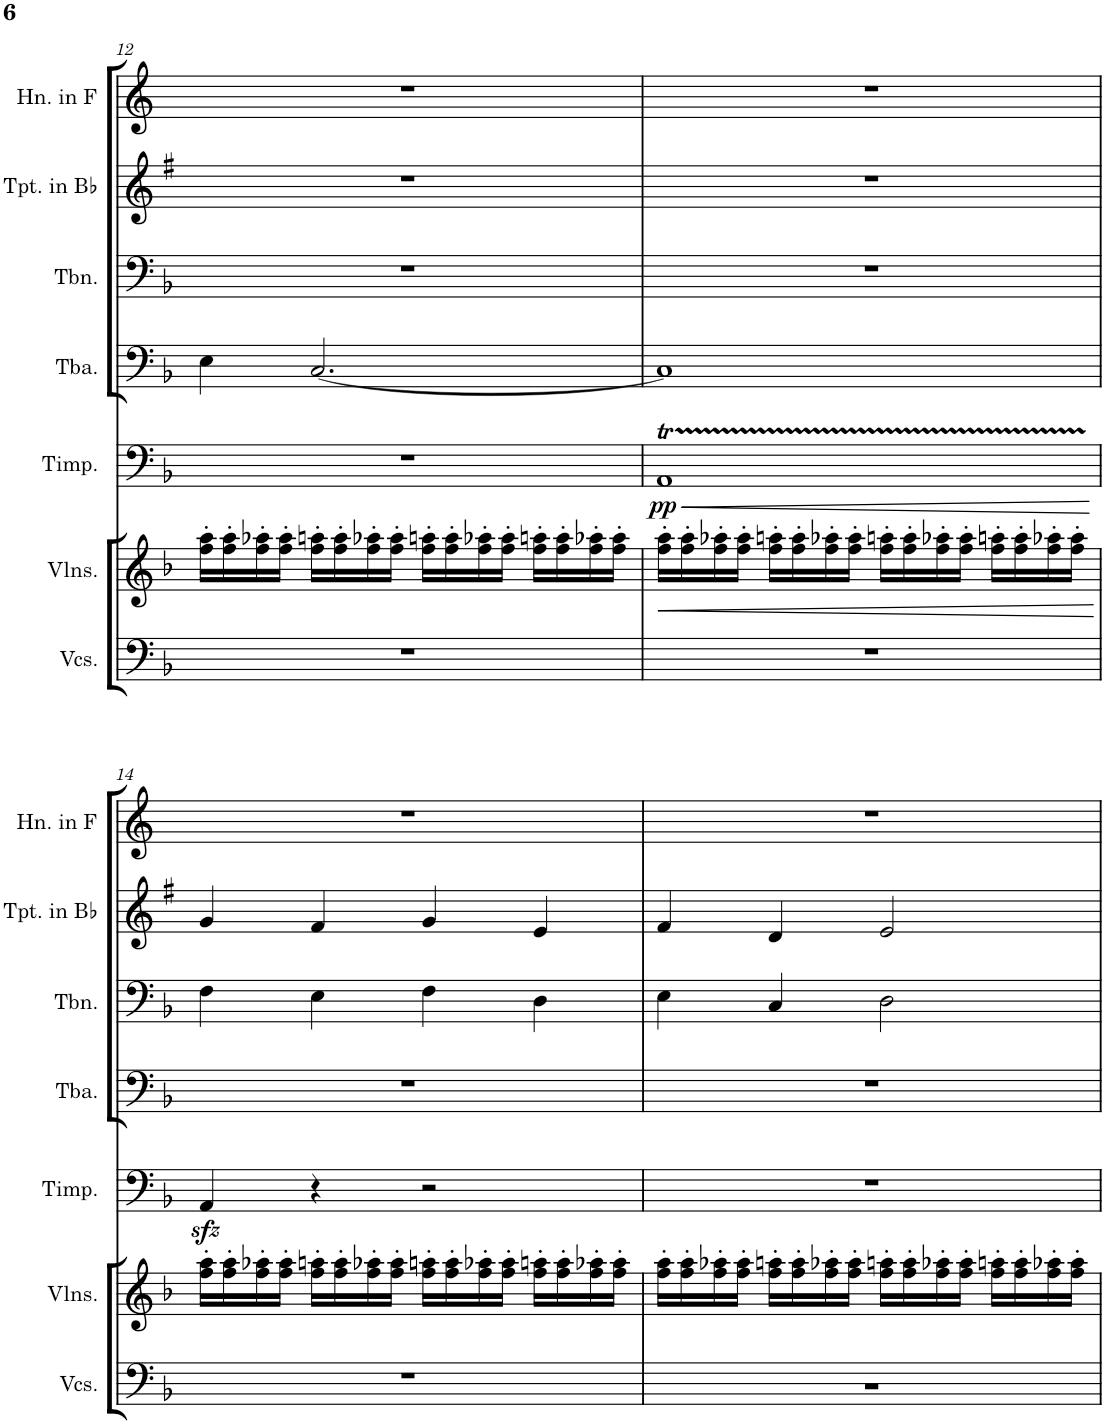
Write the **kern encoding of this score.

**kern	**kern	**dynam	**kern	**dynam	**kern	**kern	**kern	**kern
*part7	*part6	*part6	*part5	*part5	*part4	*part3	*part2	*part1
*staff7	*staff6	*staff6	*staff5	*staff5	*staff4	*staff3	*staff2	*staff1
*I"Violoncellos	*I"Violins	*	*I"Timpani	*	*I"Tuba	*I"Trombone	*I"Trumpet in Bb	*I"Horn in F
*I'Vcs.	*I'Vlns.	*	*I'Timp.	*	*I'Tba.	*I'Tbn.	*I'Tpt. in Bb	*I'Hn. in F
!!LO:PB:g=z
*clefF4	*clefG2	*	*clefF4	*	*clefF4	*clefF4	*clefG2	*clefG2
*	*	*	*	*	*	*	*Trd1c2	*Trd4c7
*k[b-]	*k[b-]	*	*k[b-]	*	*k[b-]	*k[b-]	*k[f#]	*k[]
*M4/4	*M4/4	*	*M4/4	*	*M4/4	*M4/4	*M4/4	*M4/4
=12	=12	=12	=12	=12	=12	=12	=12	=12
1r	16ff\' 16aa\'LL	.	1r	.	4E\	1r	1r	1r
.	16ff\' 16aa\'	.	.	.	.	.	.	.
.	16ff\' 16aa-X\'	.	.	.	.	.	.	.
.	16ff\' 16aa-\'JJ	.	.	.	.	.	.	.
.	16ff\' 16aan\'LL	.	.	.	[2.C/	.	.	.
.	16ff\' 16aa\'	.	.	.	.	.	.	.
.	16ff\' 16aa-X\'	.	.	.	.	.	.	.
.	16ff\' 16aa-\'JJ	.	.	.	.	.	.	.
.	16ff\' 16aan\'LL	.	.	.	.	.	.	.
.	16ff\' 16aa\'	.	.	.	.	.	.	.
.	16ff\' 16aa-X\'	.	.	.	.	.	.	.
.	16ff\' 16aa-\'JJ	.	.	.	.	.	.	.
.	16ff\' 16aan\'LL	.	.	.	.	.	.	.
.	16ff\' 16aa\'	.	.	.	.	.	.	.
.	16ff\' 16aa-X\'	.	.	.	.	.	.	.
.	16ff\' 16aa-\'JJ	.	.	.	.	.	.	.
=13	=13	=13	=13	=13	=13	=13	=13	=13
!	!	!LO:HP:b	!	!LO:HP:b	!	!	!	!
!	!	!	!	!LO:DY:n=1:b	!	!	!	!
1r	16ff\' 16aa\'LL	<	1AAt	< pp	1C]	1r	1r	1r
.	16ff\' 16aa\'	.	.	.	.	.	.	.
.	16ff\' 16aa-X\'	.	.	.	.	.	.	.
.	16ff\' 16aa-\'JJ	.	.	.	.	.	.	.
.	16ff\' 16aan\'LL	.	.	.	.	.	.	.
.	16ff\' 16aa\'	.	.	.	.	.	.	.
.	16ff\' 16aa-X\'	.	.	.	.	.	.	.
.	16ff\' 16aa-\'JJ	.	.	.	.	.	.	.
.	16ff\' 16aan\'LL	.	.	.	.	.	.	.
.	16ff\' 16aa\'	.	.	.	.	.	.	.
.	16ff\' 16aa-X\'	.	.	.	.	.	.	.
.	16ff\' 16aa-\'JJ	.	.	.	.	.	.	.
.	16ff\' 16aan\'LL	.	.	.	.	.	.	.
.	16ff\' 16aa\'	.	.	.	.	.	.	.
.	16ff\' 16aa-X\'	.	.	.	.	.	.	.
.	16ff\' 16aa-\'JJ	.	.	.	.	.	.	.
.	.	[	.	[	.	.	.	.
!!LO:LB:g=z
=14	=14	=14	=14	=14	=14	=14	=14	=14
1r	16ff\' 16aa\'LL	.	4AAzz</	.	1r	4F\	4g/	1r
.	16ff\' 16aa\'	.	.	.	.	.	.	.
.	16ff\' 16aa-X\'	.	.	.	.	.	.	.
.	16ff\' 16aa-\'JJ	.	.	.	.	.	.	.
.	16ff\' 16aan\'LL	.	4r	.	.	4E\	4f#/	.
.	16ff\' 16aa\'	.	.	.	.	.	.	.
.	16ff\' 16aa-X\'	.	.	.	.	.	.	.
.	16ff\' 16aa-\'JJ	.	.	.	.	.	.	.
.	16ff\' 16aan\'LL	.	2r	.	.	4F\	4g/	.
.	16ff\' 16aa\'	.	.	.	.	.	.	.
.	16ff\' 16aa-X\'	.	.	.	.	.	.	.
.	16ff\' 16aa-\'JJ	.	.	.	.	.	.	.
.	16ff\' 16aan\'LL	.	.	.	.	4D\	4e/	.
.	16ff\' 16aa\'	.	.	.	.	.	.	.
.	16ff\' 16aa-X\'	.	.	.	.	.	.	.
.	16ff\' 16aa-\'JJ	.	.	.	.	.	.	.
=15	=15	=15	=15	=15	=15	=15	=15	=15
1rBB	16ff\' 16aa\'LL	.	1r	.	1r	4E\	4f#/	1r
.	16ff\' 16aa\'	.	.	.	.	.	.	.
.	16ff\' 16aa-X\'	.	.	.	.	.	.	.
.	16ff\' 16aa-\'JJ	.	.	.	.	.	.	.
.	16ff\' 16aan\'LL	.	.	.	.	4C/	4d/	.
.	16ff\' 16aa\'	.	.	.	.	.	.	.
.	16ff\' 16aa-X\'	.	.	.	.	.	.	.
.	16ff\' 16aa-\'JJ	.	.	.	.	.	.	.
.	16ff\' 16aan\'LL	.	.	.	.	2D\	2e/	.
.	16ff\' 16aa\'	.	.	.	.	.	.	.
.	16ff\' 16aa-X\'	.	.	.	.	.	.	.
.	16ff\' 16aa-\'JJ	.	.	.	.	.	.	.
.	16ff\' 16aan\'LL	.	.	.	.	.	.	.
.	16ff\' 16aa\'	.	.	.	.	.	.	.
.	16ff\' 16aa-X\'	.	.	.	.	.	.	.
.	16ff\' 16aa-\'JJ	.	.	.	.	.	.	.
=	=	=	=	=	=	=	=	=
*-	*-	*-	*-	*-	*-	*-	*-	*-
